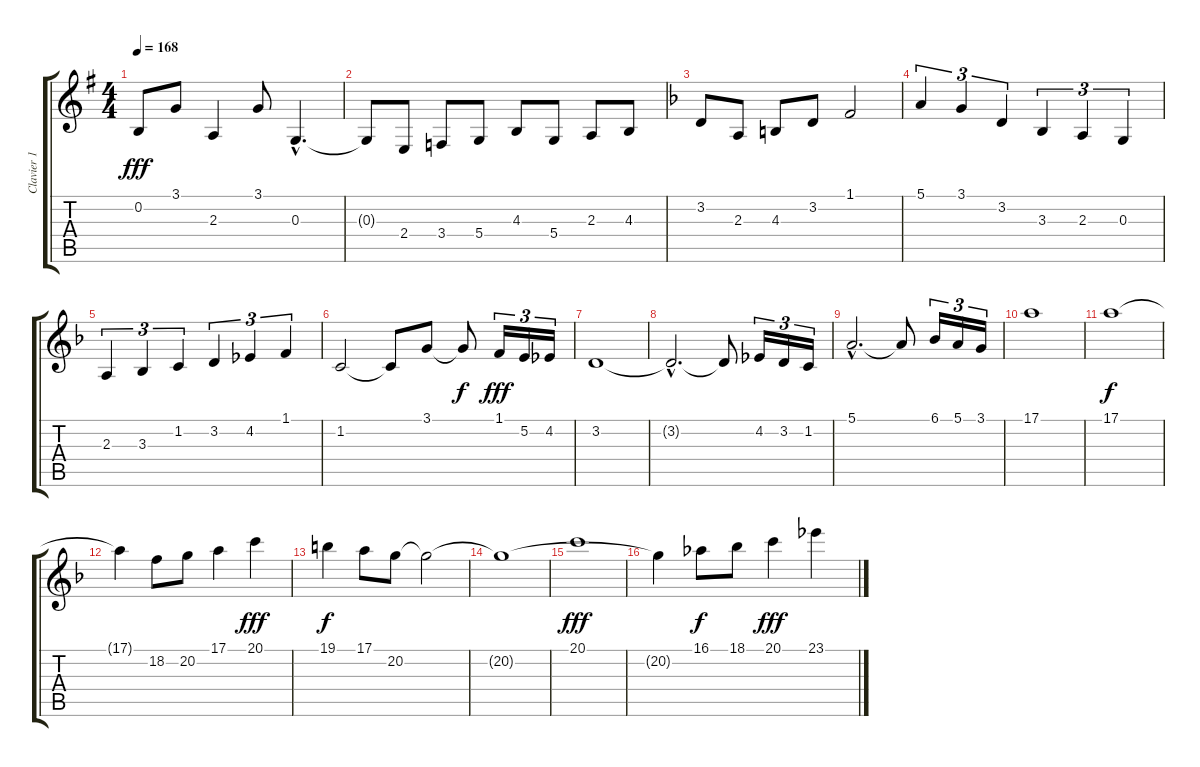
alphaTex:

\track ("Clavier 1" "Clavier 1") {instrument fx6goblins}
\staff {score tabs}
\tuning (E4 B3 G3 D3 A2 E2) {hide}
\ts (4 4)
\tempo 168
\clef g2
\ks g
0.2{t}.8{dy fff} 3.1.8 2.3.4 3.1.8 0.3{hac}.4{d} |
0.3{t}.8 2.4.8 3.4.8 5.4.8 4.3.8 5.4.8 2.3.8 4.3.8 |
\ks f
3.2.8 2.3.8 4.3.8 3.2.8 1.1.2 |
5.1.4{tu (3 2)} 3.1.4{tu (3 2)} 3.2.4{tu (3 2)} 3.3.4{tu (3 2)} 2.3.4{tu (3 2)} 0.3.4{tu (3 2)} |
2.3.4{tu (3 2)} 3.3.4{tu (3 2)} 1.2.4{tu (3 2)} 3.2.4{tu (3 2)} 4.2.4{tu (3 2)} 1.1.4{tu (3 2)} |
1.2.2 1.2{t}.8 3.1.8 3.1{t}.8{dy f} 1.1.16{tu (3 2) dy fff} 5.2.16{tu (3 2)} 4.2.16{tu (3 2)} |
3.2.1 |
3.2{hac t}.2{d} 3.2{t}.8 4.2.16{tu (3 2)} 3.2.16{tu (3 2)} 1.2.16{tu (3 2)} |
5.1{hac}.2{d} 5.1{t}.8 6.1.16{tu (3 2)} 5.1.16{tu (3 2)} 3.1.16{tu (3 2)} |
17.1.1 |
17.1.1{dy f volume 10 instrument stringensemble1} |
17.1{t}.4 18.2.8 20.2.8 17.1.4 20.1.4{dy fff} |
19.1.4{dy f} 17.1.8 20.2.8 20.2{t}.2 |
20.2{t}.1 |
20.1.1{dy fff} |
20.2{t}.4 16.1.8{dy f} 18.1.8 20.1.4{dy fff} 23.1.4
